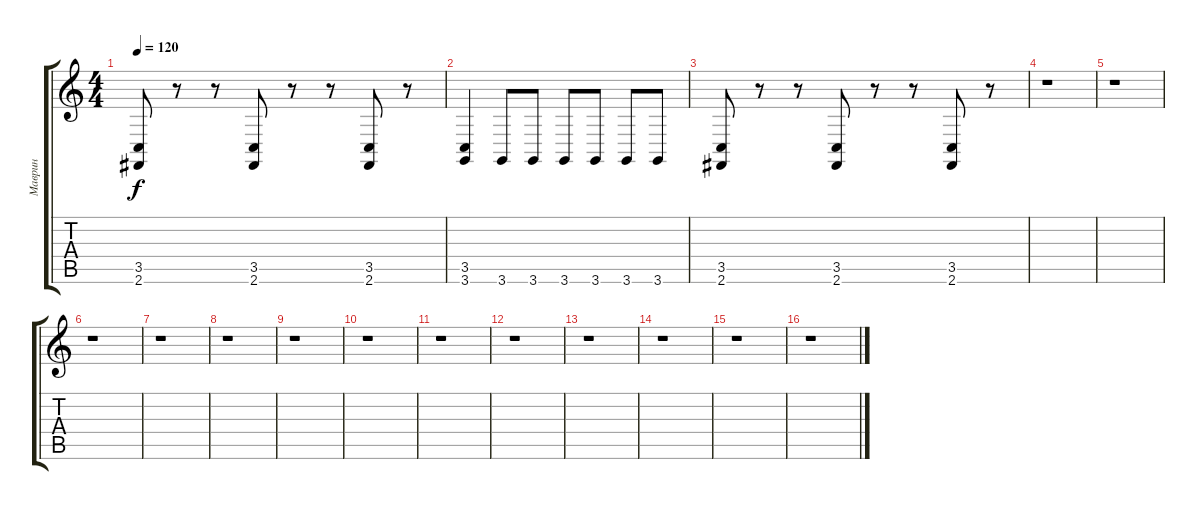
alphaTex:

\track ("Маврин" "Маврин") {instrument lead5charang}
\staff {score tabs}
\tuning (E4 B3 G3 D3 A2 E2) {hide}
\ts (4 4)
\tempo 120
\clef g2
\ks c
(3.5 2.6).8{dy f} r.8 r.8 (3.5 2.6).8 r.8 r.8 (3.5 2.6).8 r.8 |
(3.5 3.6).4 3.6.8 3.6.8 3.6.8 3.6.8 3.6.8 3.6.8 |
(3.5 2.6).8 r.8 r.8 (3.5 2.6).8 r.8 r.8 (3.5 2.6).8 r.8 |
r.1 |
r.1 |
r.1 |
r.1 |
r.1 |
r.1 |
r.1 |
r.1 |
r.1 |
r.1 |
r.1 |
r.1 |
r.1
